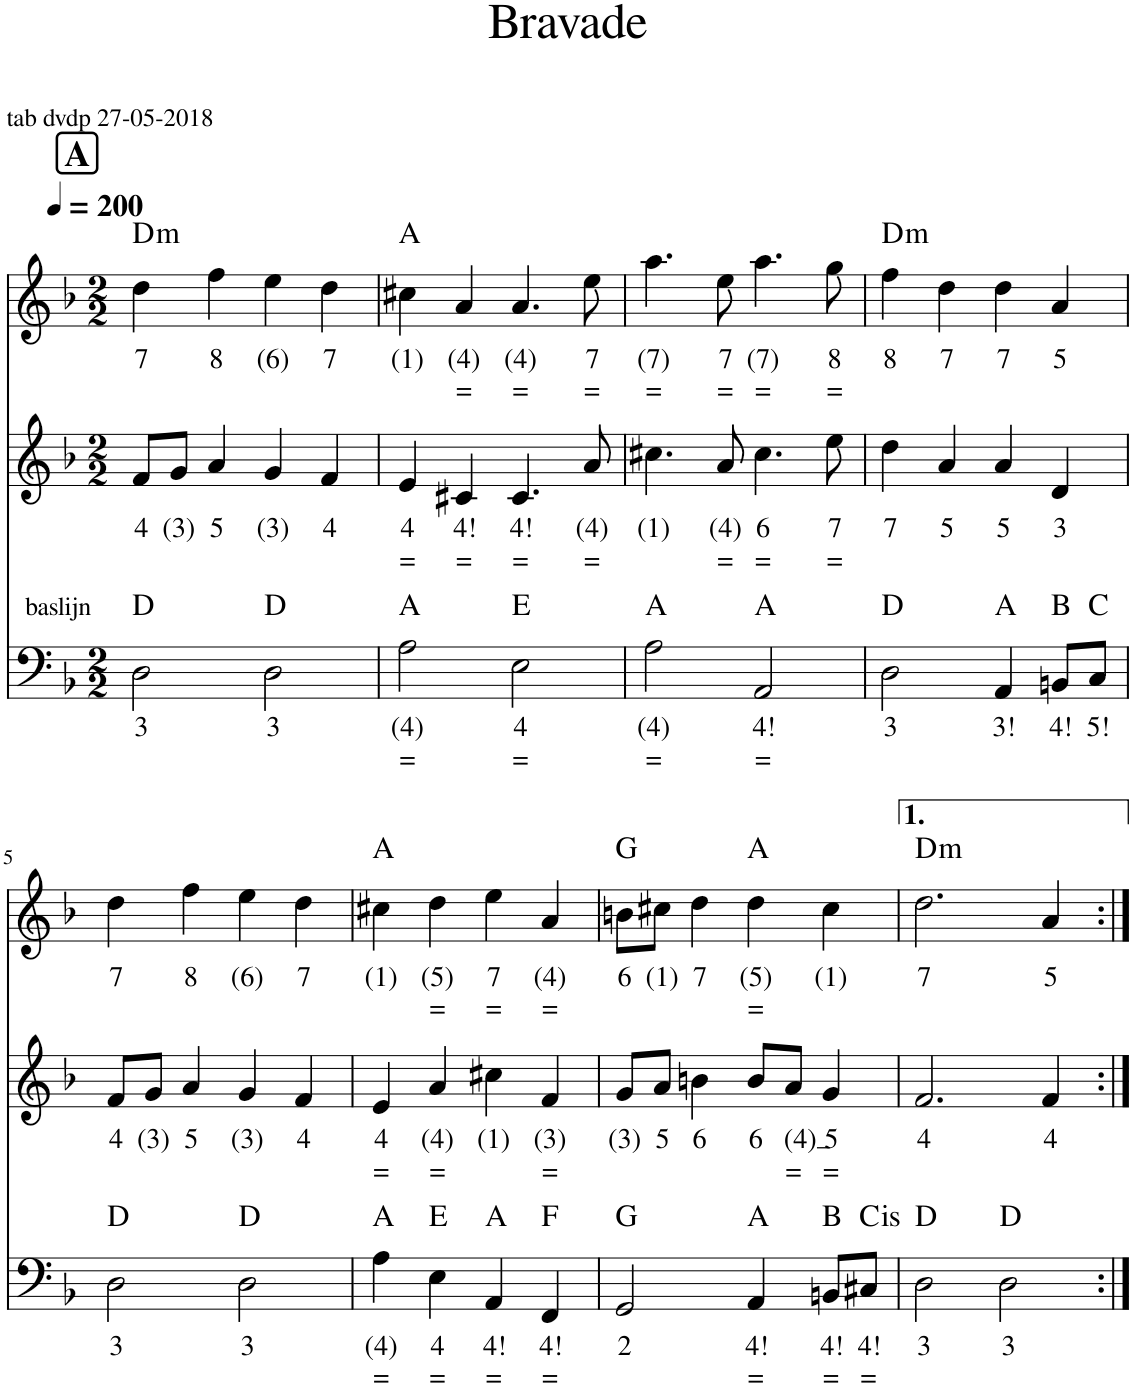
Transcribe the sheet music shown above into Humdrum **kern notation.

**kern	**text	**text	**harte	**kern	**text	**text	**kern	**text	**text	**harte
*part3	*part3	*part3	*part3	*part2	*part2	*part2	*part1	*part1	*part1	*part1
*staff3	*staff3	*staff3	*	*staff2	*staff2	*staff2	*staff1	*staff1	*staff1	*
*I"Fagot, Bassoon	*	*	*	*I"Hobo, Oboe	*	*	*I"Bandoneon, Flute	*	*	*
*clefF4	*	*	*	*clefG2	*	*	*clefG2	*	*	*
*k[b-]	*	*	*	*k[b-]	*	*	*k[b-]	*	*	*
*M2/2	*	*	*	*M2/2	*	*	*M2/2	*	*	*
*MM200	*	*	*	*MM200	*	*	*MM200	*	*	*
!!LO:REH:place=s1:a:B:cj:fs=14:t=A
=1	=1	=1	=1	=1	=1	=1	=1	=1	=1	=1
!LO:TX:a:t=baslijn	!	!	!	!	!	!	!	!	!	!
!	!LO:LY:b	!	!	!	!LO:LY:b	!	!	!LO:LY:b	!	!LO:H:kt=m
2D\	3	.	D:maj	8f/L	4	.	4dd\	7	.	D:min
!	!	!	!	!	!LO:LY:b	!	!	!	!	!
.	.	.	.	8g/J	(3)	.	.	.	.	.
!	!	!	!	!	!LO:LY:b	!	!	!LO:LY:b	!	!
.	.	.	.	4a/	5	.	4ff\	8	.	.
!	!LO:LY:b	!	!	!	!LO:LY:b	!	!	!LO:LY:b	!	!
2D\	3	.	D:maj	4g/	(3)	.	4ee\	(6)	.	.
!	!	!	!	!	!LO:LY:b	!	!	!LO:LY:b	!	!
.	.	.	.	4f/	4	.	4dd\	7	.	.
=2	=2	=2	=2	=2	=2	=2	=2	=2	=2	=2
!	!LO:LY:b	!LO:LY:b	!	!	!LO:LY:b	!LO:LY:b	!	!LO:LY:b	!	!
2A\	(4)	=	A:maj	4e/	4	=	4cc#X\	(1)	.	A:maj
!	!	!	!	!	!LO:LY:b	!LO:LY:b	!	!LO:LY:b	!LO:LY:b	!
.	.	.	.	4c#X/	4!	=	4a/	(4)	=	.
!	!LO:LY:b	!LO:LY:b	!	!	!LO:LY:b	!LO:LY:b	!	!LO:LY:b	!LO:LY:b	!
2E\	4	=	E:maj	4.c#/	4!	=	4.a/	(4)	=	.
!	!	!	!	!	!LO:LY:b	!LO:LY:b	!	!LO:LY:b	!LO:LY:b	!
.	.	.	.	8a/	(4)	=	8ee\	7	=	.
=3	=3	=3	=3	=3	=3	=3	=3	=3	=3	=3
!	!LO:LY:b	!LO:LY:b	!	!	!LO:LY:b	!	!	!LO:LY:b	!LO:LY:b	!
2A\	(4)	=	A:maj	4.cc#X\	(1)	.	4.aa\	(7)	=	.
!	!	!	!	!	!LO:LY:b	!LO:LY:b	!	!LO:LY:b	!LO:LY:b	!
.	.	.	.	8a/	(4)	=	8ee\	7	=	.
!	!LO:LY:b	!LO:LY:b	!	!	!LO:LY:b	!LO:LY:b	!	!LO:LY:b	!LO:LY:b	!
2AA/	4!	=	A:maj	4.cc#\	6	=	4.aa\	(7)	=	.
!	!	!	!	!	!LO:LY:b	!LO:LY:b	!	!LO:LY:b	!LO:LY:b	!
.	.	.	.	8ee\	7	=	8gg\	8	=	.
=4	=4	=4	=4	=4	=4	=4	=4	=4	=4	=4
!	!LO:LY:b	!	!	!	!LO:LY:b	!	!	!LO:LY:b	!	!LO:H:kt=m
2D\	3	.	D:maj	4dd\	7	.	4ff\	8	.	D:min
!	!	!	!	!	!LO:LY:b	!	!	!LO:LY:b	!	!
.	.	.	.	4a/	5	.	4dd\	7	.	.
!	!LO:LY:b	!	!	!	!LO:LY:b	!	!	!LO:LY:b	!	!
4AA/	3!	.	A:maj	4a/	5	.	4dd\	7	.	.
!	!LO:LY:b	!	!	!	!LO:LY:b	!	!	!LO:LY:b	!	!
8BBn/L	4!	.	B:maj	4d/	3	.	4a/	5	.	.
!	!LO:LY:b	!	!	!	!	!	!	!	!	!
8C/J	5!	.	C:maj	.	.	.	.	.	.	.
!!LO:LB:g=z
=5	=5	=5	=5	=5	=5	=5	=5	=5	=5	=5
!	!LO:LY:b	!	!	!	!LO:LY:b	!	!	!LO:LY:b	!	!
2D\	3	.	D:maj	8f/L	4	.	4dd\	7	.	.
!	!	!	!	!	!LO:LY:b	!	!	!	!	!
.	.	.	.	8g/J	(3)	.	.	.	.	.
!	!	!	!	!	!LO:LY:b	!	!	!LO:LY:b	!	!
.	.	.	.	4a/	5	.	4ff\	8	.	.
!	!LO:LY:b	!	!	!	!LO:LY:b	!	!	!LO:LY:b	!	!
2D\	3	.	D:maj	4g/	(3)	.	4ee\	(6)	.	.
!	!	!	!	!	!LO:LY:b	!	!	!LO:LY:b	!	!
.	.	.	.	4f/	4	.	4dd\	7	.	.
=6	=6	=6	=6	=6	=6	=6	=6	=6	=6	=6
!	!LO:LY:b	!LO:LY:b	!	!	!LO:LY:b	!LO:LY:b	!	!LO:LY:b	!	!
4A\	(4)	=	A:maj	4e/	4	=	4cc#X\	(1)	.	A:maj
!	!LO:LY:b	!LO:LY:b	!	!	!LO:LY:b	!LO:LY:b	!	!LO:LY:b	!LO:LY:b	!
4E\	4	=	E:maj	4a/	(4)	=	4dd\	(5)	=	.
!	!LO:LY:b	!LO:LY:b	!	!	!LO:LY:b	!	!	!LO:LY:b	!LO:LY:b	!
4AA/	4!	=	A:maj	4cc#X\	(1)	.	4ee\	7	=	.
!	!LO:LY:b	!LO:LY:b	!	!	!LO:LY:b	!LO:LY:b	!	!LO:LY:b	!LO:LY:b	!
4FF/	4!	=	F:maj	4f/	(3)	=	4a/	(4)	=	.
=7	=7	=7	=7	=7	=7	=7	=7	=7	=7	=7
!	!LO:LY:b	!	!	!	!LO:LY:b	!	!	!LO:LY:b	!	!
2GG/	2	.	G:maj	8g/L	(3)	.	8bn\L	6	.	G:maj
!	!	!	!	!	!LO:LY:b	!	!	!LO:LY:b	!	!
.	.	.	.	8a/J	5	.	8cc#X\J	(1)	.	.
!	!	!	!	!	!LO:LY:b	!	!	!LO:LY:b	!	!
.	.	.	.	4bn\	6	.	4dd\	7	.	.
!	!LO:LY:b	!LO:LY:b	!	!	!LO:LY:b	!	!	!LO:LY:b	!LO:LY:b	!
4AA/	4!	=	A:maj	8b/L	6	.	4dd\	(5)	=	A:maj
!	!	!	!	!	!LO:LY:b	!LO:LY:b	!	!	!	!
.	.	.	.	8a/J	(4)	=	.	.	.	.
!	!LO:LY:b	!LO:LY:b	!	!	!LO:LY:b	!LO:LY:b	!	!LO:LY:b	!	!
8BBn/L	4!	=	B:maj	4g/	5	=	4cc#\	(1)	.	.
!	!LO:LY:b	!LO:LY:b	!LO:H:kt=is	!	!	!	!	!	!	!
8C#X/J	4!	=	.	.	.	.	.	.	.	.
=8	=8	=8	=8	=8	=8	=8	=8	=8	=8	=8
!	!LO:LY:b	!	!	!	!LO:LY:b	!	!	!LO:LY:b	!	!LO:H:kt=m
2D\	3	.	D:maj	2.f/	4	.	2.dd\	7	.	D:min
!	!LO:LY:b	!	!	!	!	!	!	!	!	!
2D\	3	.	D:maj	.	.	.	.	.	.	.
!	!	!	!	!	!LO:LY:b	!	!	!LO:LY:b	!	!
.	.	.	.	4f/	4	.	4a/	5	.	.
=:|!	=:|!	=:|!	=:|!	=:|!	=:|!	=:|!	=:|!	=:|!	=:|!	=:|!
*-	*-	*-	*-	*-	*-	*-	*-	*-	*-	*-
